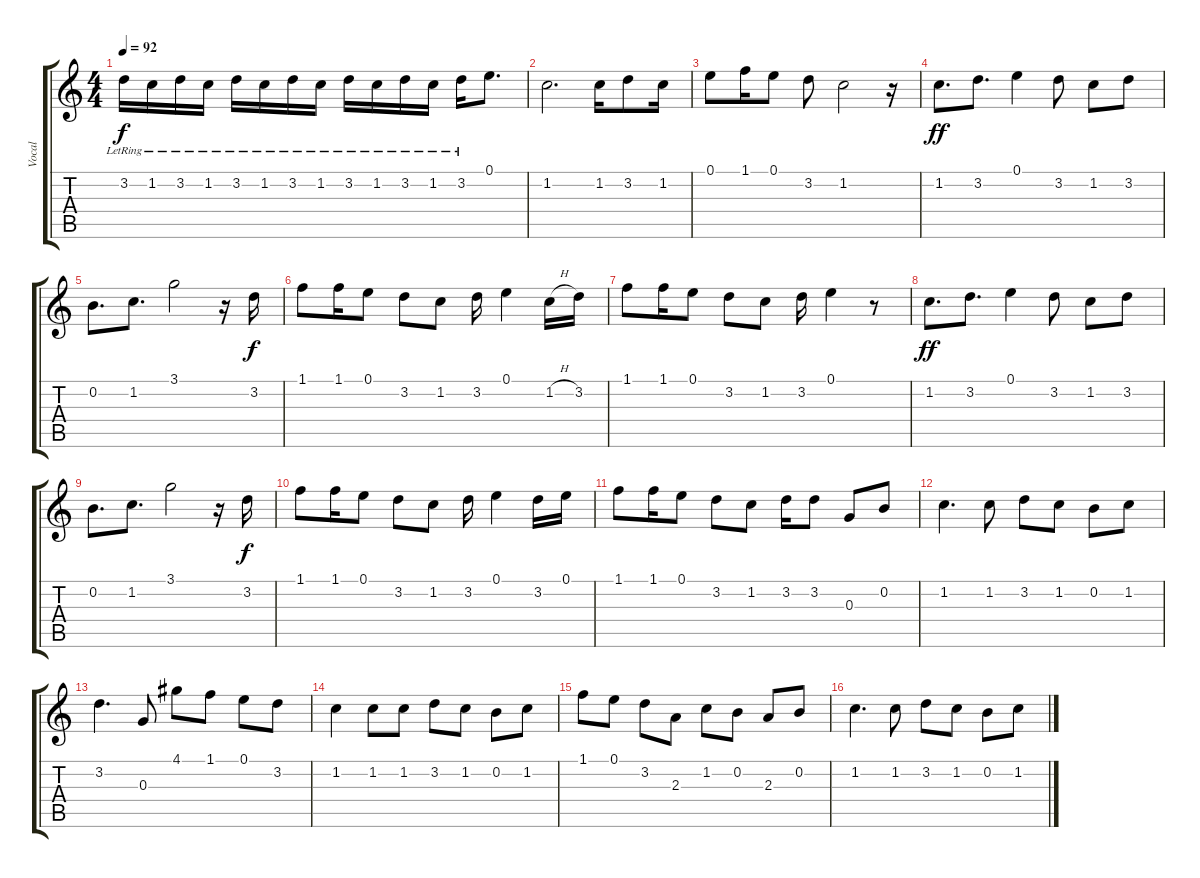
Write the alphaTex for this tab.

\track ("Vocal" "Vocal") {instrument acousticguitarsteel}
\staff {score tabs}
\tuning (E4 B3 G3 D3 A2 E2) {hide}
\ts (4 4)
\tempo 92
\clef g2
\ks c
3.2{lr}.16{dy f} 1.2{lr}.16 3.2{lr}.16 1.2{lr}.16 3.2{lr}.16 1.2{lr}.16 3.2{lr}.16 1.2{lr}.16 3.2{lr}.16 1.2{lr}.16 3.2{lr}.16 1.2{lr}.16 3.2{lr}.16 0.1.8{d} |
1.2.2{d} 1.2.16 3.2.8 1.2.16 |
0.1.8 1.1.16 0.1.8 3.2.8 1.2.2 r.16 |
1.2.8{d dy ff} 3.2.8{d} 0.1.4 3.2.8 1.2.8 3.2.8 |
0.2.8{d} 1.2.8{d} 3.1.2 r.16 3.2.16{dy f} |
1.1.8 1.1.16 0.1.8 3.2.8 1.2.8 3.2.16 0.1.4 1.2{h}.16 3.2.16 |
1.1.8 1.1.16 0.1.8 3.2.8 1.2.8 3.2.16 0.1.4 r.8 |
1.2.8{d dy ff} 3.2.8{d} 0.1.4 3.2.8 1.2.8 3.2.8 |
0.2.8{d} 1.2.8{d} 3.1.2 r.16 3.2.16{dy f} |
1.1.8 1.1.16 0.1.8 3.2.8 1.2.8 3.2.16 0.1.4 3.2.16 0.1.16 |
1.1.8 1.1.16 0.1.8 3.2.8 1.2.8 3.2.16 3.2.8 0.3.8 0.2.8 |
1.2.4{d} 1.2.8 3.2.8 1.2.8 0.2.8 1.2.8 |
3.2.4{d} 0.3.8 4.1.8 1.1.8 0.1.8 3.2.8 |
1.2.4 1.2.8 1.2.8 3.2.8 1.2.8 0.2.8 1.2.8 |
1.1.8 0.1.8 3.2.8 2.3.8 1.2.8 0.2.8 2.3.8 0.2.8 |
1.2.4{d} 1.2.8 3.2.8 1.2.8 0.2.8 1.2.8
